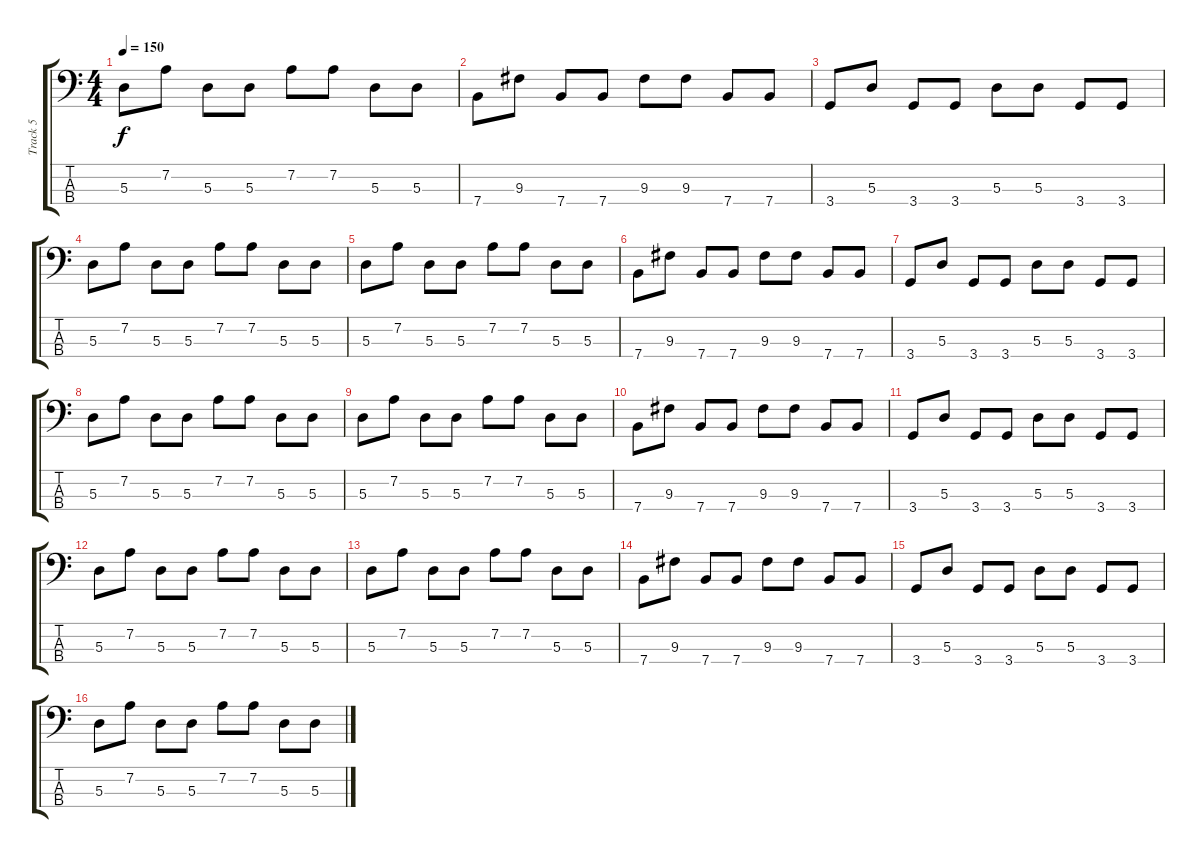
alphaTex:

\track ("Track 5" "Track 5") {instrument electricbasspick}
\staff {score tabs}
\tuning (G2 D2 A1 E1) {hide}
\ts (4 4)
\tempo 150
\clef f4
\ks c
5.3.8{dy f instrument electricbasspick} 7.2.8 5.3.8 5.3.8 7.2.8 7.2.8 5.3.8 5.3.8 |
7.4.8 9.3.8 7.4.8 7.4.8 9.3.8 9.3.8 7.4.8 7.4.8 |
3.4.8 5.3.8 3.4.8 3.4.8 5.3.8 5.3.8 3.4.8 3.4.8 |
5.3.8 7.2.8 5.3.8 5.3.8 7.2.8 7.2.8 5.3.8 5.3.8 |
5.3.8 7.2.8 5.3.8 5.3.8 7.2.8 7.2.8 5.3.8 5.3.8 |
7.4.8 9.3.8 7.4.8 7.4.8 9.3.8 9.3.8 7.4.8 7.4.8 |
3.4.8 5.3.8 3.4.8 3.4.8 5.3.8 5.3.8 3.4.8 3.4.8 |
5.3.8 7.2.8 5.3.8 5.3.8 7.2.8 7.2.8 5.3.8 5.3.8 |
5.3.8 7.2.8 5.3.8 5.3.8 7.2.8 7.2.8 5.3.8 5.3.8 |
7.4.8 9.3.8 7.4.8 7.4.8 9.3.8 9.3.8 7.4.8 7.4.8 |
3.4.8 5.3.8 3.4.8 3.4.8 5.3.8 5.3.8 3.4.8 3.4.8 |
5.3.8 7.2.8 5.3.8 5.3.8 7.2.8 7.2.8 5.3.8 5.3.8 |
5.3.8 7.2.8 5.3.8 5.3.8 7.2.8 7.2.8 5.3.8 5.3.8 |
7.4.8 9.3.8 7.4.8 7.4.8 9.3.8 9.3.8 7.4.8 7.4.8 |
3.4.8 5.3.8 3.4.8 3.4.8 5.3.8 5.3.8 3.4.8 3.4.8 |
5.3.8 7.2.8 5.3.8 5.3.8 7.2.8 7.2.8 5.3.8 5.3.8
